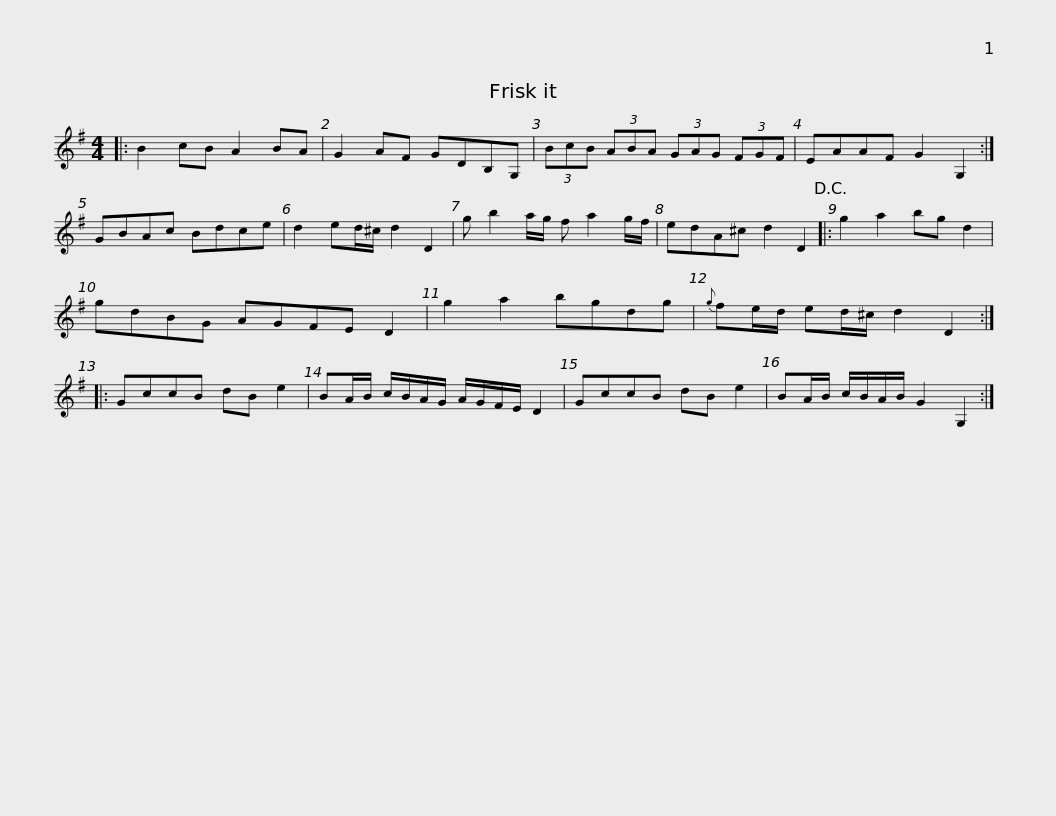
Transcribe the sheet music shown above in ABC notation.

X:1
L:1/8
M:4/4
I:linebreak $
K:G
V:1 treble
V:1
|: B2 cB A2 BA | G2 AF GDB,G, | (3BcB (3ABA (3GAG (3FGF | EAAF G2 G,2 :| GBAc Bdce |$ %5
 d2 ed/^c/ d2 D2 | g b2 a/g/ f a2 g/f/ | edA^c d2 D2!D.C.! |: g2 a2 bg d2 | gdBG AGFE D2 | %10
 g2 a2 bgdg |${g} fe/d/ ed/^c/ d2 D2 :: GccB dB e2 | BA/B/ c/B/A/G/ A/G/F/E/ D2 | GccB dB e2 | %15
 BA/B/ c/B/A/B/ G2 G,2 :| %16
